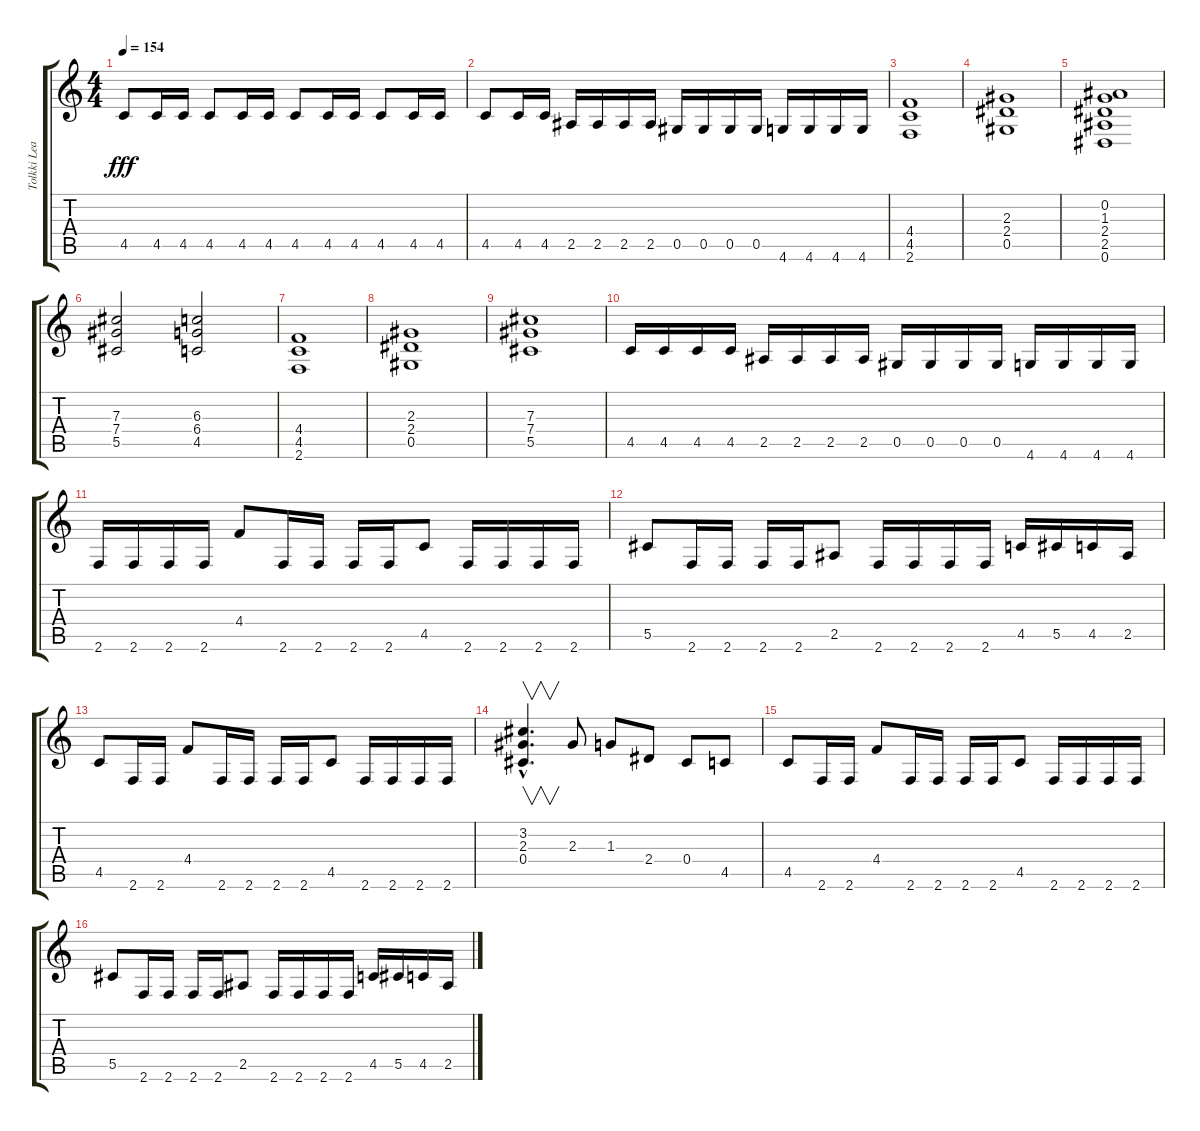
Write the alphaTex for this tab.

\track ("Tolkki Lead" "Tolkki Lea") {instrument overdrivenguitar}
\staff {score tabs}
\tuning (Eb4 Bb3 Gb3 Db3 Ab2 Eb2) {hide}
\ts (4 4)
\tempo 154
\clef g2
\ks c
4.5.8{dy fff} 4.5.16 4.5.16 4.5.8 4.5.16 4.5.16 4.5.8 4.5.16 4.5.16 4.5.8 4.5.16 4.5.16 |
4.5.8 4.5.16 4.5.16 2.5.16 2.5.16 2.5.16 2.5.16 0.5.16 0.5.16 0.5.16 0.5.16 4.6.16 4.6.16 4.6.16 4.6.16 |
(4.4 4.5 2.6).1 |
(2.3 2.4 0.5).1 |
(0.2 1.3 2.4 2.5 0.6).1 |
(7.3 7.4 5.5).2 (6.3 6.4 4.5).2 |
(4.4 4.5 2.6).1 |
(2.3 2.4 0.5).1 |
(7.3 7.4 5.5).1 |
4.5.16 4.5.16 4.5.16 4.5.16 2.5.16 2.5.16 2.5.16 2.5.16 0.5.16 0.5.16 0.5.16 0.5.16 4.6.16 4.6.16 4.6.16 4.6.16 |
2.6.16 2.6.16 2.6.16 2.6.16 4.4.8 2.6.16 2.6.16 2.6.16 2.6.16 4.5.8 2.6.16 2.6.16 2.6.16 2.6.16 |
5.5.8 2.6.16 2.6.16 2.6.16 2.6.16 2.5.8 2.6.16 2.6.16 2.6.16 2.6.16 4.5.16 5.5.16 4.5.16 2.5.16 |
4.5.8 2.6.16 2.6.16 4.4.8 2.6.16 2.6.16 2.6.16 2.6.16 4.5.8 2.6.16 2.6.16 2.6.16 2.6.16 |
(3.2{hac} 2.3{hac} 0.4{hac}).4{v d} 2.3.8 1.3.8 2.4.8 0.4.8 4.5.8 |
4.5.8 2.6.16 2.6.16 4.4.8 2.6.16 2.6.16 2.6.16 2.6.16 4.5.8 2.6.16 2.6.16 2.6.16 2.6.16 |
5.5.8 2.6.16 2.6.16 2.6.16 2.6.16 2.5.8 2.6.16 2.6.16 2.6.16 2.6.16 4.5.16 5.5.16 4.5.16 2.5.16
